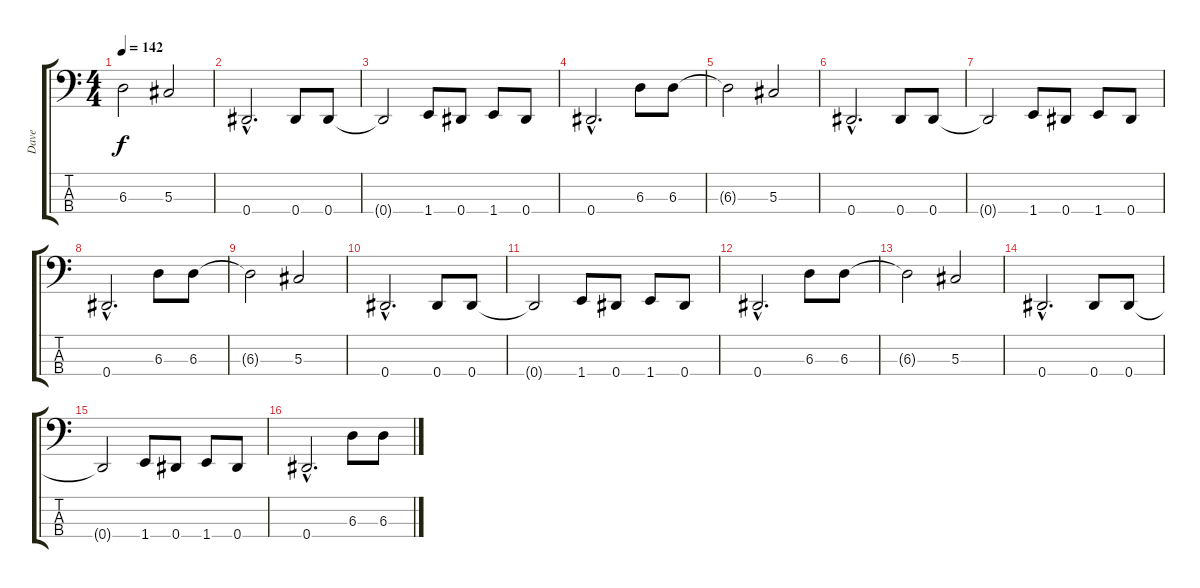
\track ("Dave" "Dave") {instrument electricbasspick}
\staff {score tabs}
\tuning (Gb2 Db2 Ab1 Eb1) {hide}
\ts (4 4)
\tempo 142
\clef f4
\ks c
6.3{t}.2{dy f} 5.3.2 |
0.4{hac}.2{d} 0.4.8 0.4.8 |
0.4{t}.2 1.4.8 0.4.8 1.4.8 0.4.8 |
0.4{hac}.2{d} 6.3.8 6.3.8 |
6.3{t}.2 5.3.2 |
0.4{hac}.2{d volume 12} 0.4.8 0.4.8 |
0.4{t}.2 1.4.8 0.4.8 1.4.8 0.4.8 |
0.4{hac}.2{d volume 8} 6.3.8 6.3.8 |
6.3{t}.2 5.3.2 |
0.4{hac}.2{d} 0.4.8 0.4.8 |
0.4{t}.2 1.4.8 0.4.8 1.4.8 0.4.8 |
0.4{hac}.2{d volume 6} 6.3.8 6.3.8 |
6.3{t}.2 5.3.2 |
0.4{hac}.2{d volume 4} 0.4.8 0.4.8 |
0.4{t}.2 1.4.8 0.4.8 1.4.8 0.4.8 |
0.4{hac}.2{d} 6.3.8 6.3.8
